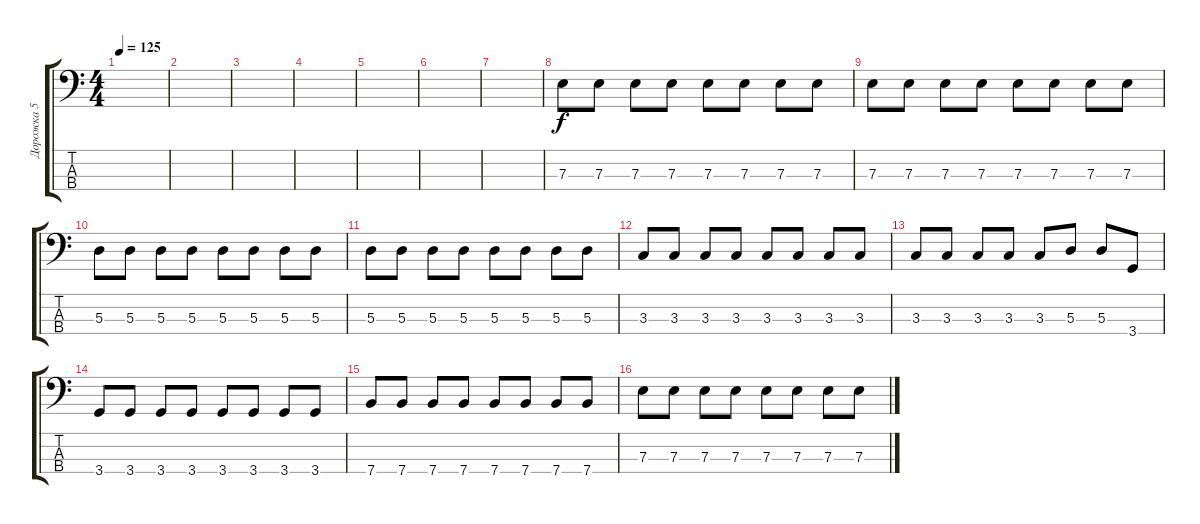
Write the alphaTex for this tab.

\track ("Дорожка 5" "Дорожка 5") {instrument electricbassfinger}
\staff {score tabs}
\tuning (G2 D2 A1 E1) {hide}
\ts (4 4)
\tempo 125
\clef f4
\ks c
|
|
|
|
|
|
|
7.3.8 7.3.8 7.3.8 7.3.8 7.3.8 7.3.8 7.3.8 7.3.8 |
7.3.8 7.3.8 7.3.8 7.3.8 7.3.8 7.3.8 7.3.8 7.3.8 |
5.3.8 5.3.8 5.3.8 5.3.8 5.3.8 5.3.8 5.3.8 5.3.8 |
5.3.8 5.3.8 5.3.8 5.3.8 5.3.8 5.3.8 5.3.8 5.3.8 |
3.3.8 3.3.8 3.3.8 3.3.8 3.3.8 3.3.8 3.3.8 3.3.8 |
3.3.8 3.3.8 3.3.8 3.3.8 3.3.8 5.3.8 5.3.8 3.4.8 |
3.4.8 3.4.8 3.4.8 3.4.8 3.4.8 3.4.8 3.4.8 3.4.8 |
7.4.8 7.4.8 7.4.8 7.4.8 7.4.8 7.4.8 7.4.8 7.4.8 |
7.3.8 7.3.8 7.3.8 7.3.8 7.3.8 7.3.8 7.3.8 7.3.8
